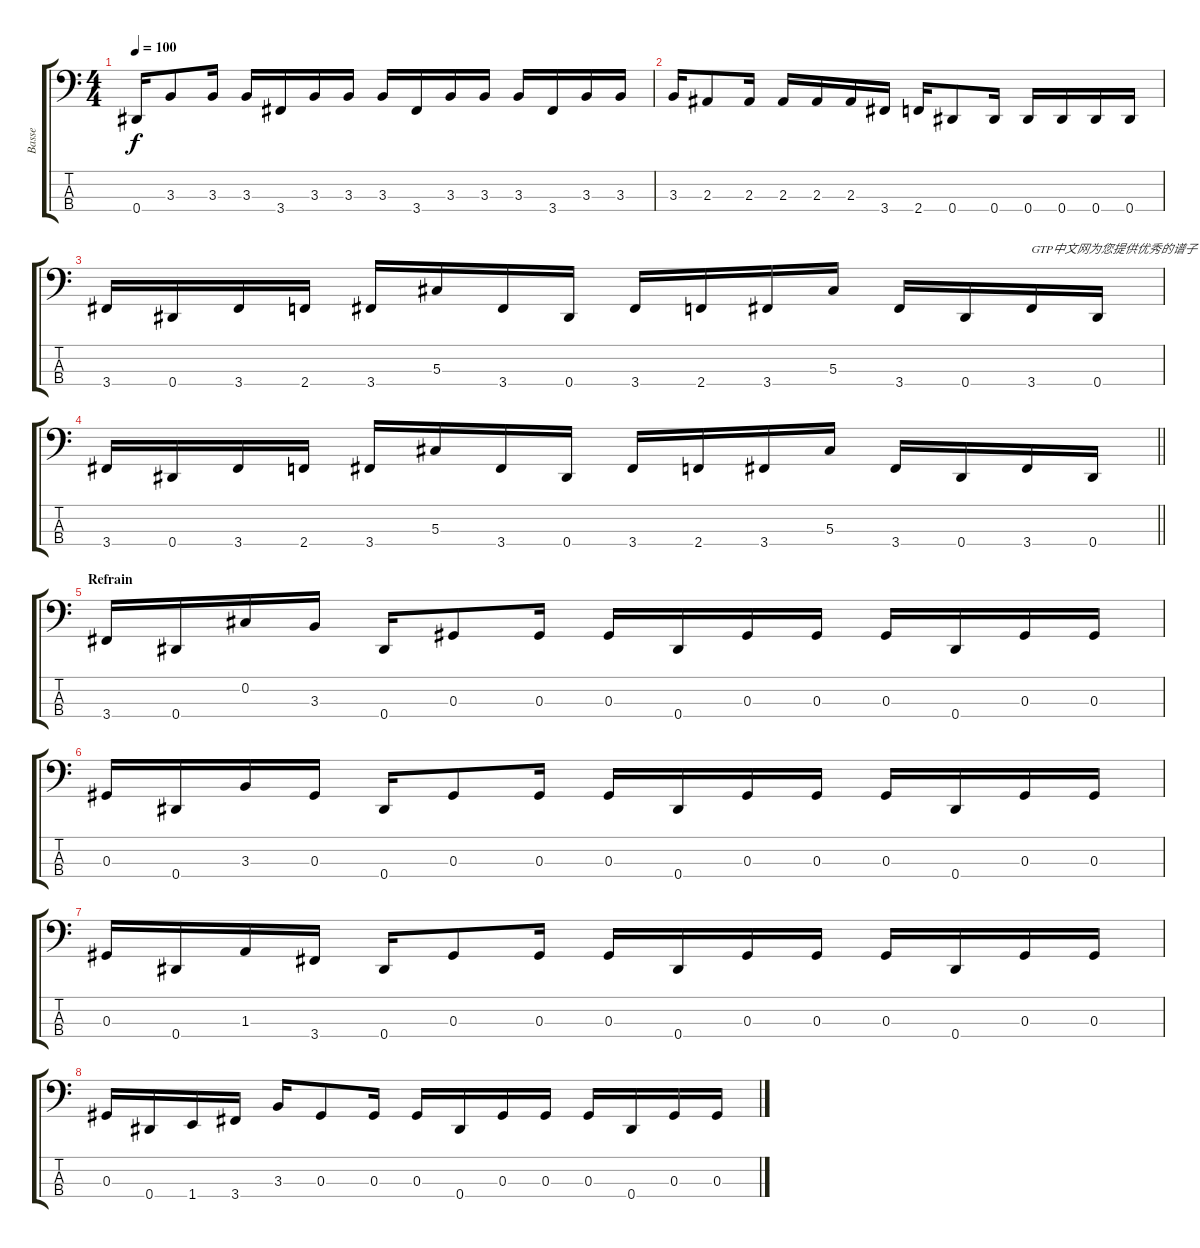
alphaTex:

\track ("Basse" "Basse") {instrument electricbassfinger}
\staff {score tabs}
\tuning (Gb2 Db2 Ab1 Eb1) {hide}
\ts (4 4)
\tempo 100
\clef f4
\ks c
0.4.16{dy f} 3.3.8 3.3.16 3.3.16 3.4.16 3.3.16 3.3.16 3.3.16 3.4.16 3.3.16 3.3.16 3.3.16 3.4.16 3.3.16 3.3.16 |
3.3.16 2.3.8 2.3.16 2.3.16 2.3.16 2.3.16 3.4.16 2.4.16 0.4.8 0.4.16 0.4.16 0.4.16 0.4.16 0.4.16 |
3.4.16 0.4.16 3.4.16 2.4.16 3.4.16 5.3.16 3.4.16 0.4.16 3.4.16 2.4.16 3.4.16 5.3.16 3.4.16 0.4.16 3.4.16{txt "GTP中文网为您提供优秀的谱子"} 0.4.16 |
\barLineRight lightlight
3.4.16 0.4.16 3.4.16 2.4.16 3.4.16 5.3.16 3.4.16 0.4.16 3.4.16 2.4.16 3.4.16 5.3.16 3.4.16 0.4.16 3.4.16 0.4.16 |
\section ("" "Refrain")
3.4.16 0.4.16 0.2.16 3.3.16 0.4.16 0.3.8 0.3.16 0.3.16 0.4.16 0.3.16 0.3.16 0.3.16 0.4.16 0.3.16 0.3.16 |
0.3.16 0.4.16 3.3.16 0.3.16 0.4.16 0.3.8 0.3.16 0.3.16 0.4.16 0.3.16 0.3.16 0.3.16 0.4.16 0.3.16 0.3.16 |
0.3.16 0.4.16 1.3.16 3.4.16 0.4.16 0.3.8 0.3.16 0.3.16 0.4.16 0.3.16 0.3.16 0.3.16 0.4.16 0.3.16 0.3.16 |
0.3.16 0.4.16 1.4.16 3.4.16 3.3.16 0.3.8 0.3.16 0.3.16 0.4.16 0.3.16 0.3.16 0.3.16 0.4.16 0.3.16 0.3.16
